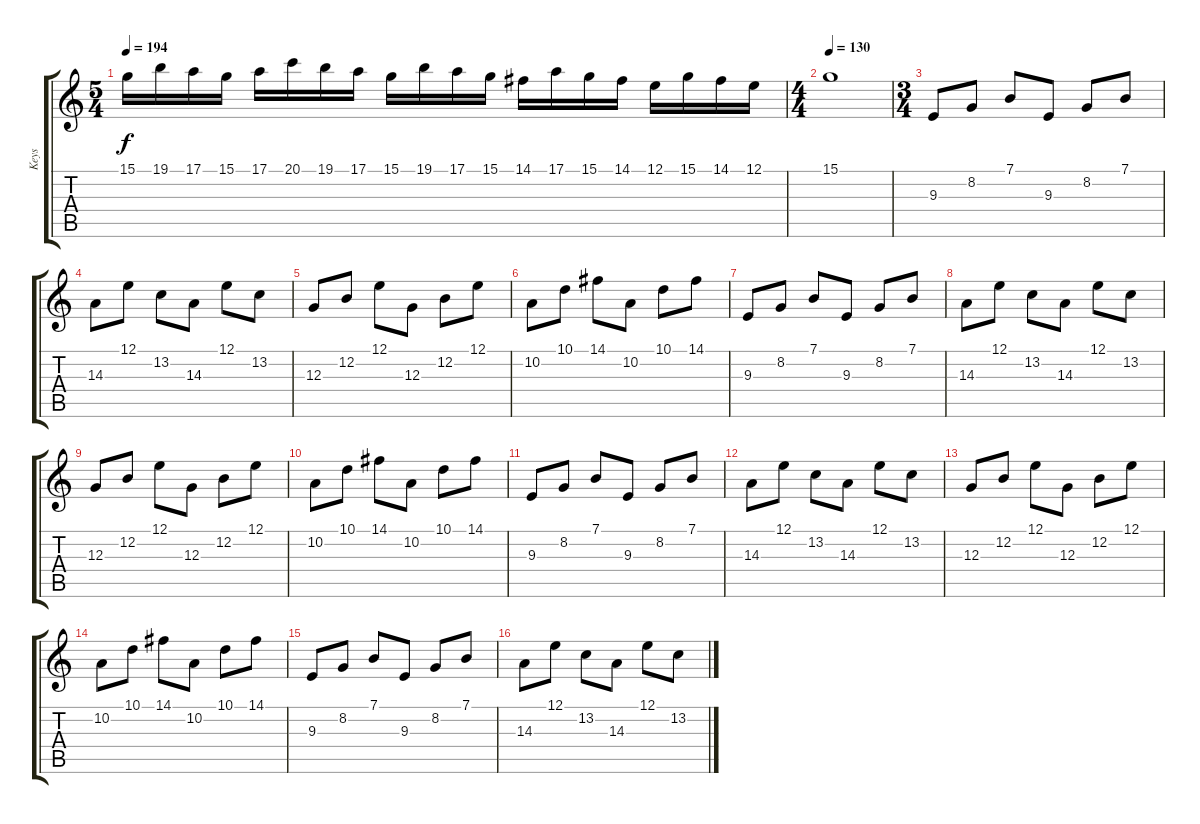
\track ("Keys" "Keys") {instrument orchestrahit}
\staff {score tabs}
\tuning (E4 B3 G3 D3 A2 E2) {hide}
\ts (5 4)
\tempo 194
\clef g2
\ks c
15.1.16{dy f} 19.1.16 17.1.16 15.1.16 17.1.16 20.1.16 19.1.16 17.1.16 15.1.16 19.1.16 17.1.16 15.1.16 14.1.16 17.1.16 15.1.16 14.1.16 12.1.16 15.1.16 14.1.16 12.1.16 |
\ts (4 4)
\tempo 130
15.1.1 |
\ts (3 4)
9.3.8{instrument acousticgrandpiano} 8.2.8 7.1.8 9.3.8 8.2.8 7.1.8 |
14.3.8 12.1.8 13.2.8 14.3.8 12.1.8 13.2.8 |
12.3.8 12.2.8 12.1.8 12.3.8 12.2.8 12.1.8 |
10.2.8 10.1.8 14.1.8 10.2.8 10.1.8 14.1.8 |
9.3.8{instrument acousticgrandpiano} 8.2.8 7.1.8 9.3.8 8.2.8 7.1.8 |
14.3.8 12.1.8 13.2.8 14.3.8 12.1.8 13.2.8 |
12.3.8 12.2.8 12.1.8 12.3.8 12.2.8 12.1.8 |
10.2.8 10.1.8 14.1.8 10.2.8 10.1.8 14.1.8 |
9.3.8{instrument acousticgrandpiano} 8.2.8 7.1.8 9.3.8 8.2.8 7.1.8 |
14.3.8 12.1.8 13.2.8 14.3.8 12.1.8 13.2.8 |
12.3.8 12.2.8 12.1.8 12.3.8 12.2.8 12.1.8 |
10.2.8 10.1.8 14.1.8 10.2.8 10.1.8 14.1.8 |
9.3.8{instrument acousticgrandpiano} 8.2.8 7.1.8 9.3.8 8.2.8 7.1.8 |
14.3.8 12.1.8 13.2.8 14.3.8 12.1.8 13.2.8
